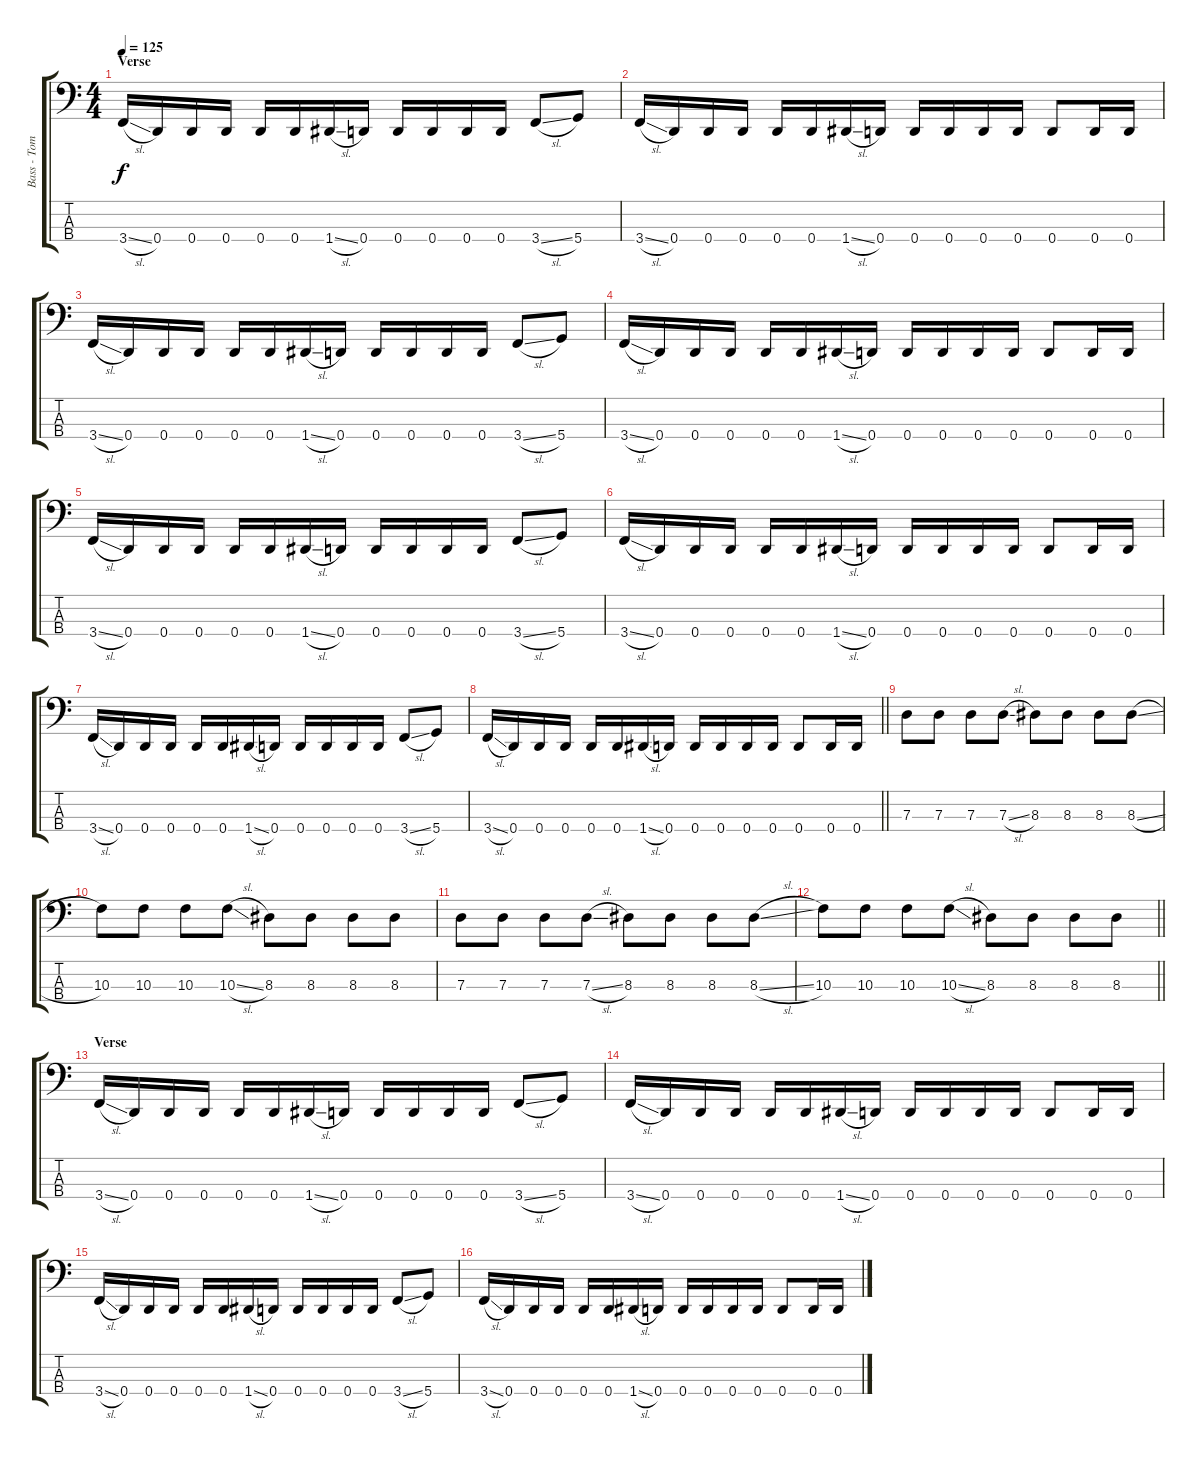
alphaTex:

\track ("Bass - Tom Angelripper" "Bass - Tom") {instrument electricbasspick}
\staff {score tabs}
\tuning (F2 C2 G1 D1) {hide}
\ts (4 4)
\section ("" "Verse")
\tempo 125
\clef f4
\ks c
3.4{sl}.16{dy f} 0.4.16 0.4.16 0.4.16 0.4.16 0.4.16 1.4{sl}.16 0.4.16 0.4.16 0.4.16 0.4.16 0.4.16 3.4{sl}.8 5.4.8 |
3.4{sl}.16 0.4.16 0.4.16 0.4.16 0.4.16 0.4.16 1.4{sl}.16 0.4.16 0.4.16 0.4.16 0.4.16 0.4.16 0.4.8 0.4.16 0.4.16 |
3.4{sl}.16 0.4.16 0.4.16 0.4.16 0.4.16 0.4.16 1.4{sl}.16 0.4.16 0.4.16 0.4.16 0.4.16 0.4.16 3.4{sl}.8 5.4.8 |
3.4{sl}.16 0.4.16 0.4.16 0.4.16 0.4.16 0.4.16 1.4{sl}.16 0.4.16 0.4.16 0.4.16 0.4.16 0.4.16 0.4.8 0.4.16 0.4.16 |
3.4{sl}.16 0.4.16 0.4.16 0.4.16 0.4.16 0.4.16 1.4{sl}.16 0.4.16 0.4.16 0.4.16 0.4.16 0.4.16 3.4{sl}.8 5.4.8 |
3.4{sl}.16 0.4.16 0.4.16 0.4.16 0.4.16 0.4.16 1.4{sl}.16 0.4.16 0.4.16 0.4.16 0.4.16 0.4.16 0.4.8 0.4.16 0.4.16 |
3.4{sl}.16 0.4.16 0.4.16 0.4.16 0.4.16 0.4.16 1.4{sl}.16 0.4.16 0.4.16 0.4.16 0.4.16 0.4.16 3.4{sl}.8 5.4.8 |
\barLineRight lightlight
3.4{sl}.16 0.4.16 0.4.16 0.4.16 0.4.16 0.4.16 1.4{sl}.16 0.4.16 0.4.16 0.4.16 0.4.16 0.4.16 0.4.8 0.4.16 0.4.16 |
7.3.8 7.3.8 7.3.8 7.3{sl}.8 8.3.8 8.3.8 8.3.8 8.3{sl}.8 |
10.3.8 10.3.8 10.3.8 10.3{sl}.8 8.3.8 8.3.8 8.3.8 8.3.8 |
7.3.8 7.3.8 7.3.8 7.3{sl}.8 8.3.8 8.3.8 8.3.8 8.3{sl}.8 |
\barLineRight lightlight
10.3.8 10.3.8 10.3.8 10.3{sl}.8 8.3.8 8.3.8 8.3.8 8.3.8 |
\section ("" "Verse")
3.4{sl}.16 0.4.16 0.4.16 0.4.16 0.4.16 0.4.16 1.4{sl}.16 0.4.16 0.4.16 0.4.16 0.4.16 0.4.16 3.4{sl}.8 5.4.8 |
3.4{sl}.16 0.4.16 0.4.16 0.4.16 0.4.16 0.4.16 1.4{sl}.16 0.4.16 0.4.16 0.4.16 0.4.16 0.4.16 0.4.8 0.4.16 0.4.16 |
3.4{sl}.16 0.4.16 0.4.16 0.4.16 0.4.16 0.4.16 1.4{sl}.16 0.4.16 0.4.16 0.4.16 0.4.16 0.4.16 3.4{sl}.8 5.4.8 |
3.4{sl}.16 0.4.16 0.4.16 0.4.16 0.4.16 0.4.16 1.4{sl}.16 0.4.16 0.4.16 0.4.16 0.4.16 0.4.16 0.4.8 0.4.16 0.4.16
